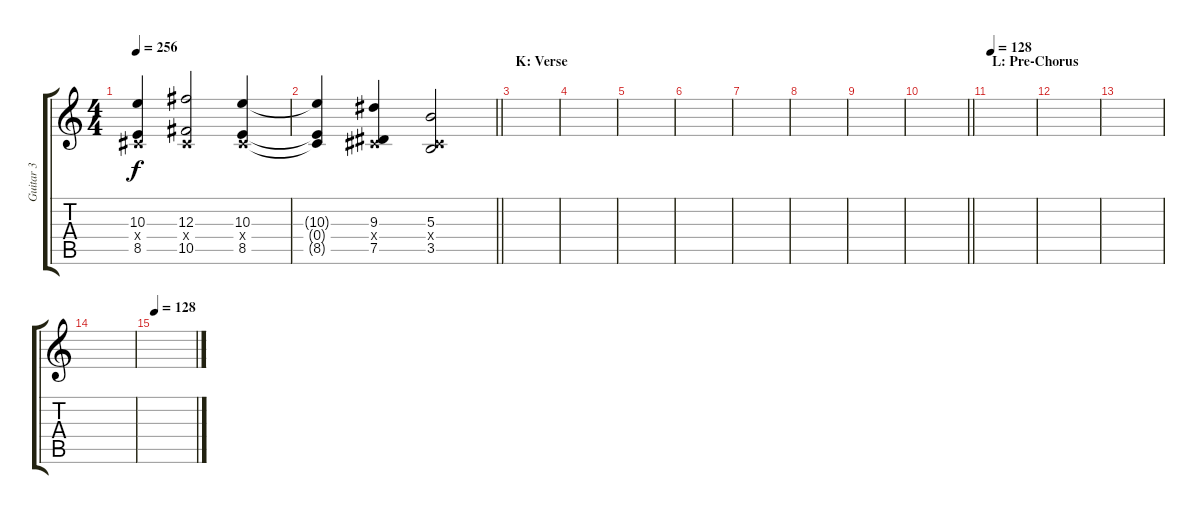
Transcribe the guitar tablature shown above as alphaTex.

\track ("Guitar 3" "Guitar 3") {instrument distortionguitar}
\staff {score tabs}
\tuning (Eb4 Bb3 Gb3 Db3 Ab2 Db2) {hide}
\ts (4 4)
\tempo 256
\clef g2
\ks c
(10.3 0.4{x} 8.5).4{dy f} (12.3 0.4{x} 10.5).2 (10.3 0.4{x} 8.5).4 |
\barLineRight lightlight
(10.3{t} 0.4{t} 8.5{t}).4 (9.3 0.4{x} 7.5).4 (5.3 0.4{x} 3.5).2 |
\section ("" "K: Verse")
|
|
|
|
|
|
|
\barLineRight lightlight
|
\section ("" "L: Pre-Chorus")
\tempo 128
|
|
|
|
\tempo 128
